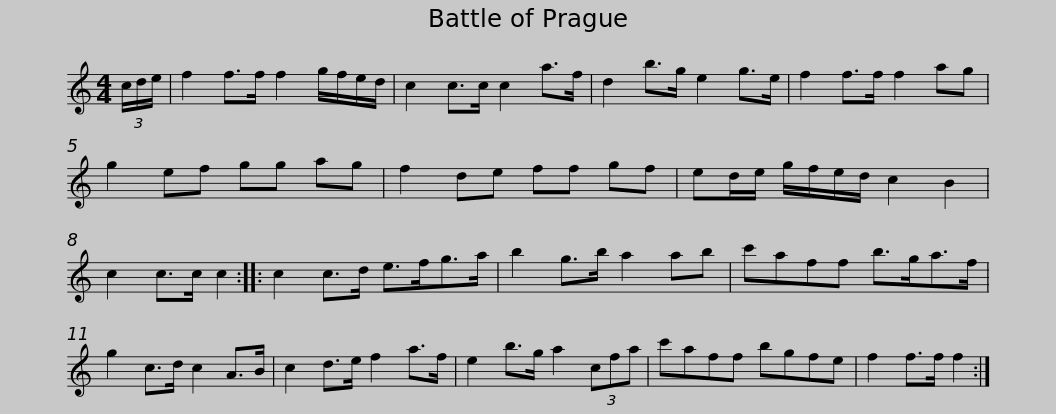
X:1
L:1/8
M:4/4
I:linebreak $
K:C
V:1 treble
V:1
 (3c/d/e/ | f2 f>f f2 g/f/e/d/ | c2 c>c c2 a>f | d2 b>g e2 g>e | f2 f>f f2 ag | %5
 g2 ef gg ag |$ f2 de ff gf | ed/e/ g/f/e/d/ c2 B2 | c2 c>c c2 :: c2 c>d e>fg>a | %10
 b2 g>b a2 ab |$ c'aff b>ga>f | g2 c>d c2 A>B | c2 d>e f2 a>f | e2 b>g a2 (3cfa | %15
 c'aff bgfe | f2 f>f f2 :| %17
